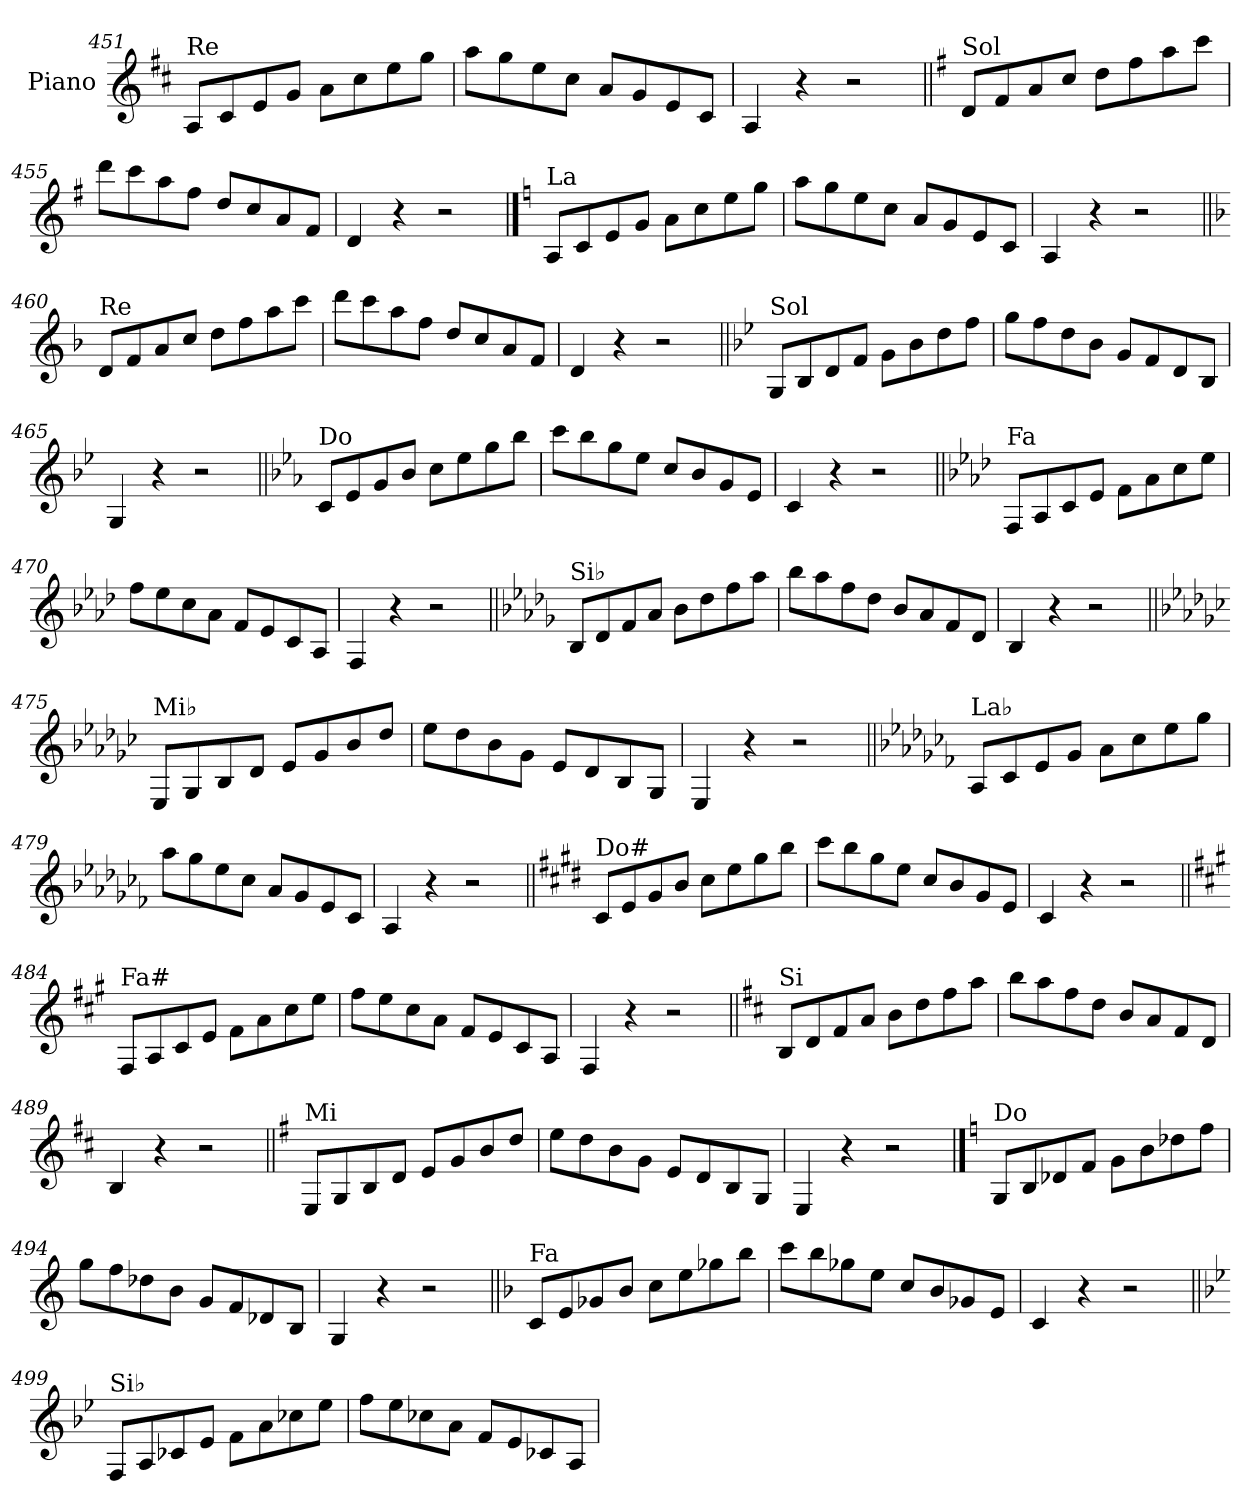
**kern
*part1
*staff1
*I"Piano
*I'Pno.
!!LO:LB:g=z
*clefG2
*k[f#c#]
=451
!LO:TX:a:t=Re
8A/L
8c#/
8e/
8g/J
8a\L
8cc#\
8ee\
8gg\J
=452
8aa\L
8gg\
8ee\
8cc#\J
8a/L
8g/
8e/
8c#/J
=453
4A/
4r
2r
=454||
*k[f#]
!LO:TX:a:t=Sol
8d/L
8f#/
8a/
8cc/J
8dd\L
8ff#\
8aa\
8ccc\J
=455
8ddd\L
8ccc\
8aa\
8ff#\J
8dd/L
8cc/
8a/
8f#/J
=456
4d/
4r
2r
!!LO:PB:g=z
==457
*k[]
!LO:TX:a:t=La
8A/L
8c/
8e/
8g/J
8a\L
8cc\
8ee\
8gg\J
=458
8aa\L
8gg\
8ee\
8cc\J
8a/L
8g/
8e/
8c/J
=459
4A/
4r
2r
=460||
*k[b-]
!LO:TX:a:t=Re
8d/L
8f/
8a/
8cc/J
8dd\L
8ff\
8aa\
8ccc\J
=461
8ddd\L
8ccc\
8aa\
8ff\J
8dd/L
8cc/
8a/
8f/J
=462
4d/
4r
2r
!!LO:LB:g=z
=463||
*k[b-e-]
!LO:TX:a:t=Sol
8G/L
8B-/
8d/
8f/J
8g\L
8b-\
8dd\
8ff\J
=464
8gg\L
8ff\
8dd\
8b-\J
8g/L
8f/
8d/
8B-/J
=465
4G/
4r
2r
=466||
*k[b-e-a-]
!LO:TX:a:t=Do
8c/L
8e-/
8g/
8b-/J
8cc\L
8ee-\
8gg\
8bb-\J
=467
8ccc\L
8bb-\
8gg\
8ee-\J
8cc/L
8b-/
8g/
8e-/J
=468
4c/
4r
2r
!!LO:LB:g=z
=469||
*k[b-e-a-d-]
!LO:TX:a:t=Fa
8F/L
8A-/
8c/
8e-/J
8f\L
8a-\
8cc\
8ee-\J
=470
8ff\L
8ee-\
8cc\
8a-\J
8f/L
8e-/
8c/
8A-/J
=471
4F/
4r
2r
=472||
*k[b-e-a-d-g-]
!LO:TX:a:t=Si♭
8B-/L
8d-/
8f/
8a-/J
8b-\L
8dd-\
8ff\
8aa-\J
=473
8bb-\L
8aa-\
8ff\
8dd-\J
8b-/L
8a-/
8f/
8d-/J
=474
4B-/
4r
2r
!!LO:LB:g=z
=475||
*k[b-e-a-d-g-c-]
!LO:TX:a:t=Mi♭
8E-/L
8G-/
8B-/
8d-/J
8e-/L
8g-/
8b-/
8dd-/J
=476
8ee-\L
8dd-\
8b-\
8g-\J
8e-/L
8d-/
8B-/
8G-/J
=477
4E-/
4r
2r
=478||
*k[b-e-a-d-g-c-f-]
!LO:TX:a:t=La♭
8A-/L
8c-/
8e-/
8g-/J
8a-\L
8cc-\
8ee-\
8gg-\J
=479
8aa-\L
8gg-\
8ee-\
8cc-\J
8a-/L
8g-/
8e-/
8c-/J
=480
4A-/
4r
2r
!!LO:LB:g=z
=481||
*k[f#c#g#d#]
!LO:TX:a:t=Do#
8c#/L
8e/
8g#/
8b/J
8cc#\L
8ee\
8gg#\
8bb\J
=482
8ccc#\L
8bb\
8gg#\
8ee\J
8cc#/L
8b/
8g#/
8e/J
=483
4c#/
4r
2r
=484||
*k[f#c#g#]
!LO:TX:a:t=Fa#
8F#/L
8A/
8c#/
8e/J
8f#\L
8a\
8cc#\
8ee\J
=485
8ff#\L
8ee\
8cc#\
8a\J
8f#/L
8e/
8c#/
8A/J
=486
4F#/
4r
2r
!!LO:LB:g=z
=487||
*k[f#c#]
!LO:TX:a:t=Si
8B/L
8d/
8f#/
8a/J
8b\L
8dd\
8ff#\
8aa\J
=488
8bb\L
8aa\
8ff#\
8dd\J
8b/L
8a/
8f#/
8d/J
=489
4B/
4r
2r
=490||
*k[f#]
!LO:TX:a:t=Mi
8E/L
8G/
8B/
8d/J
8e/L
8g/
8b/
8dd/J
=491
8ee\L
8dd\
8b\
8g\J
8e/L
8d/
8B/
8G/J
=492
4E/
4r
2r
!!LO:PB:g=z
==493
*k[]
!LO:TX:a:t=Do
8G/L
8B/
8d-X/
8f/J
8g\L
8b\
8dd-X\
8ff\J
=494
8gg\L
8ff\
8dd-X\
8b\J
8g/L
8f/
8d-X/
8B/J
=495
4G/
4r
2r
=496||
*k[b-]
!LO:TX:a:t=Fa
8c/L
8e/
8g-X/
8b-/J
8cc\L
8ee\
8gg-X\
8bb-\J
=497
8ccc\L
8bb-\
8gg-X\
8ee\J
8cc/L
8b-/
8g-X/
8e/J
=498
4c/
4r
2r
!!LO:LB:g=z
=499||
*k[b-e-]
!LO:TX:a:t=Si♭
8F/L
8A/
8c-X/
8e-/J
8f\L
8a\
8cc-X\
8ee-\J
=500
8ff\L
8ee-\
8cc-X\
8a\J
8f/L
8e-/
8c-X/
8A/J
=
*-
